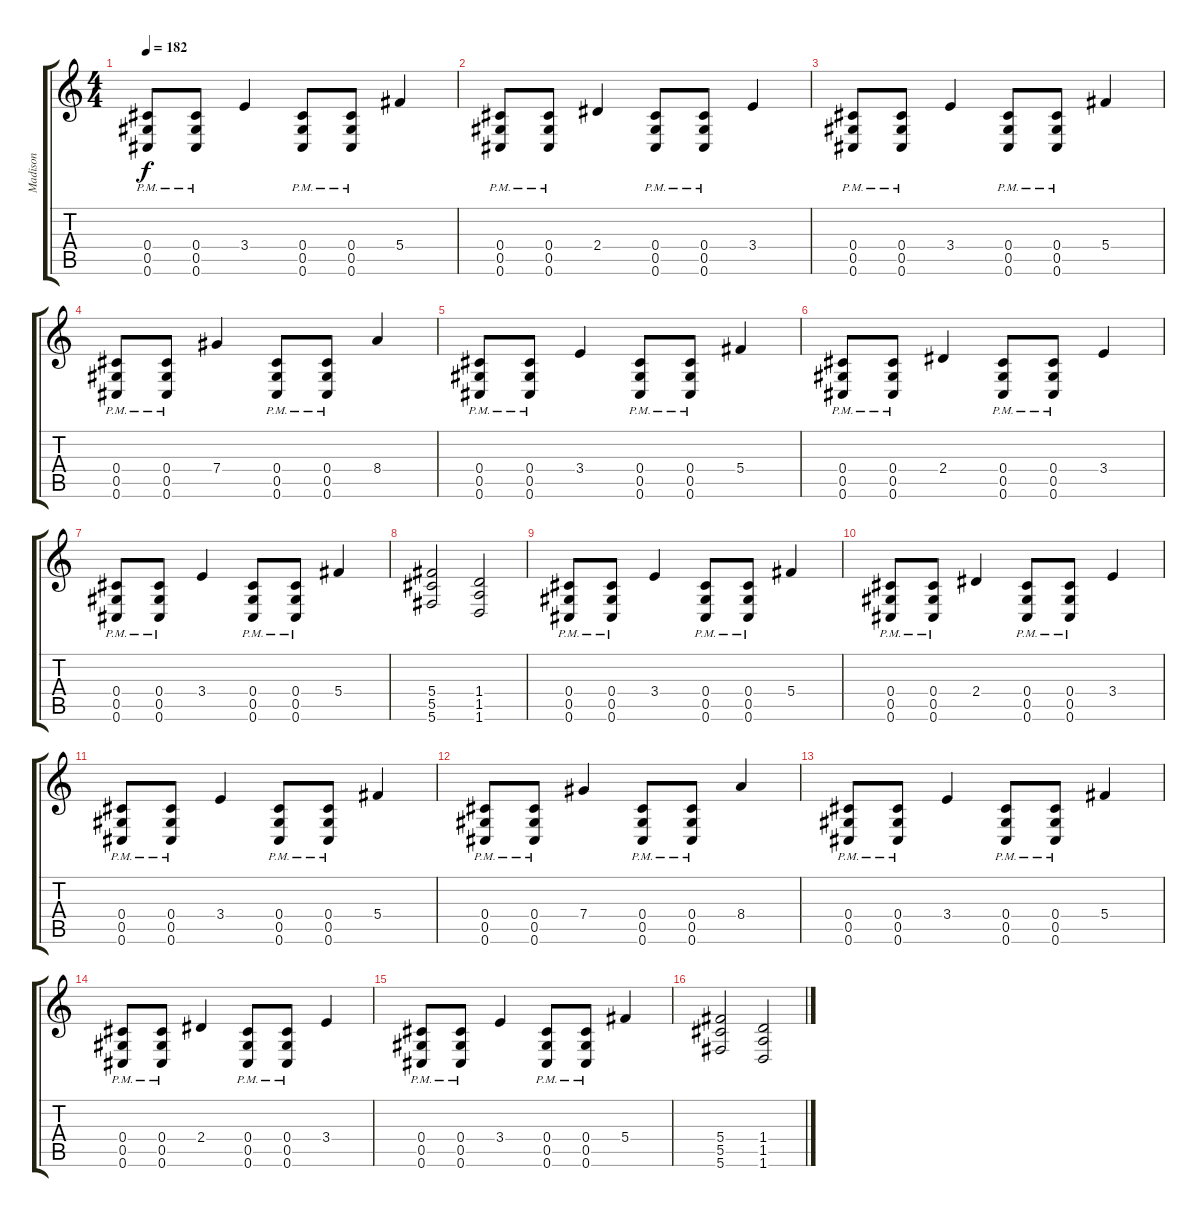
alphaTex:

\track ("Madison" "Madison") {instrument distortionguitar}
\staff {score tabs}
\tuning (Eb4 Bb3 Gb3 Db3 Ab2 Db2) {hide}
\ts (4 4)
\tempo 182
\clef g2
\ks c
(0.4 0.5{pm} 0.6).8{dy f} (0.4 0.5{pm} 0.6).8 3.4.4 (0.4{pm} 0.5 0.6).8 (0.4{pm} 0.5 0.6).8 5.4.4 |
(0.4{pm} 0.5 0.6).8 (0.4{pm} 0.5 0.6).8 2.4.4 (0.4{pm} 0.5 0.6).8 (0.4{pm} 0.5 0.6).8 3.4.4 |
(0.4{pm} 0.5 0.6).8 (0.4{pm} 0.5 0.6).8 3.4.4 (0.4{pm} 0.5 0.6).8 (0.4{pm} 0.5 0.6).8 5.4.4 |
(0.4{pm} 0.5 0.6).8 (0.4{pm} 0.5 0.6).8 7.4.4 (0.4{pm} 0.5 0.6).8 (0.4{pm} 0.5 0.6).8 8.4.4 |
(0.4{pm} 0.5 0.6).8 (0.4{pm} 0.5 0.6).8 3.4.4 (0.4{pm} 0.5 0.6).8 (0.4{pm} 0.5 0.6).8 5.4.4 |
(0.4{pm} 0.5 0.6).8 (0.4{pm} 0.5 0.6).8 2.4.4 (0.4{pm} 0.5 0.6).8 (0.4{pm} 0.5 0.6).8 3.4.4 |
(0.4{pm} 0.5 0.6).8 (0.4{pm} 0.5 0.6).8 3.4.4 (0.4{pm} 0.5 0.6).8 (0.4{pm} 0.5 0.6).8 5.4.4 |
(5.4 5.5 5.6).2 (1.4 1.5 1.6).2 |
(0.4 0.5{pm} 0.6).8 (0.4 0.5{pm} 0.6).8 3.4.4 (0.4{pm} 0.5 0.6).8 (0.4{pm} 0.5 0.6).8 5.4.4 |
(0.4{pm} 0.5 0.6).8 (0.4{pm} 0.5 0.6).8 2.4.4 (0.4{pm} 0.5 0.6).8 (0.4{pm} 0.5 0.6).8 3.4.4 |
(0.4{pm} 0.5 0.6).8 (0.4{pm} 0.5 0.6).8 3.4.4 (0.4{pm} 0.5 0.6).8 (0.4{pm} 0.5 0.6).8 5.4.4 |
(0.4{pm} 0.5 0.6).8 (0.4{pm} 0.5 0.6).8 7.4.4 (0.4{pm} 0.5 0.6).8 (0.4{pm} 0.5 0.6).8 8.4.4 |
(0.4{pm} 0.5 0.6).8 (0.4{pm} 0.5 0.6).8 3.4.4 (0.4{pm} 0.5 0.6).8 (0.4{pm} 0.5 0.6).8 5.4.4 |
(0.4{pm} 0.5 0.6).8 (0.4{pm} 0.5 0.6).8 2.4.4 (0.4{pm} 0.5 0.6).8 (0.4{pm} 0.5 0.6).8 3.4.4 |
(0.4{pm} 0.5 0.6).8 (0.4{pm} 0.5 0.6).8 3.4.4 (0.4{pm} 0.5 0.6).8 (0.4{pm} 0.5 0.6).8 5.4.4 |
(5.4 5.5 5.6).2 (1.4 1.5 1.6).2
